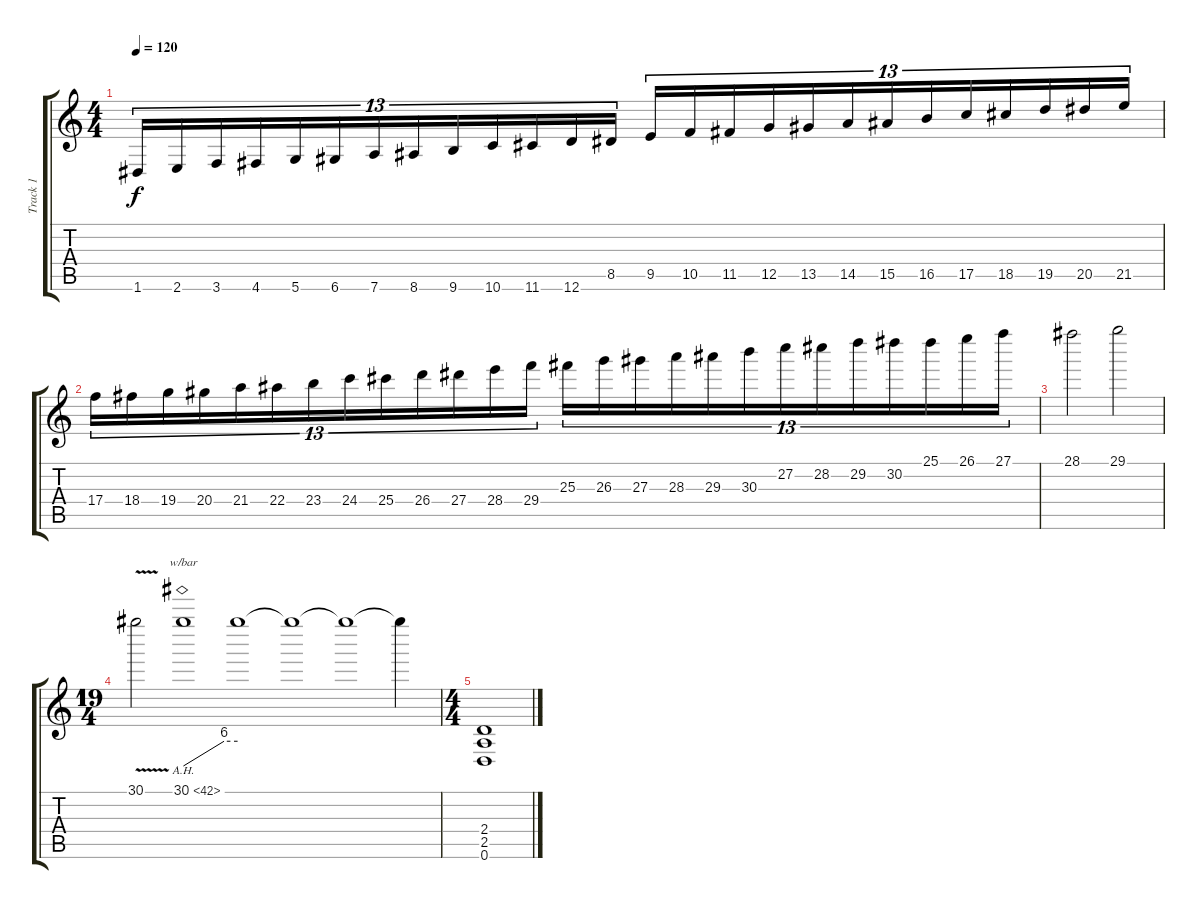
\track ("Track 1" "Track 1") {instrument distortionguitar}
\staff {score tabs}
\tuning (D4 A3 F3 C3 G2 D2) {hide}
\ts (4 4)
\tempo 120
\clef g2
\ks c
1.6.16{tu (13 8) dy f instrument distortionguitar} 2.6.16{tu (13 8)} 3.6.16{tu (13 8)} 4.6.16{tu (13 8)} 5.6.16{tu (13 8)} 6.6.16{tu (13 8)} 7.6.16{tu (13 8)} 8.6.16{tu (13 8)} 9.6.16{tu (13 8)} 10.6.16{tu (13 8)} 11.6.16{tu (13 8)} 12.6.16{tu (13 8)} 8.5.16{tu (13 8)} 9.5.16{tu (13 8)} 10.5.16{tu (13 8)} 11.5.16{tu (13 8)} 12.5.16{tu (13 8)} 13.5.16{tu (13 8)} 14.5.16{tu (13 8)} 15.5.16{tu (13 8)} 16.5.16{tu (13 8)} 17.5.16{tu (13 8)} 18.5.16{tu (13 8)} 19.5.16{tu (13 8)} 20.5.16{tu (13 8)} 21.5.16{tu (13 8)} |
17.4.16{tu (13 8)} 18.4.16{tu (13 8)} 19.4.16{tu (13 8)} 20.4.16{tu (13 8)} 21.4.16{tu (13 8)} 22.4.16{tu (13 8)} 23.4.16{tu (13 8)} 24.4.16{tu (13 8)} 25.4.16{tu (13 8)} 26.4.16{tu (13 8)} 27.4.16{tu (13 8)} 28.4.16{tu (13 8)} 29.4.16{tu (13 8)} 25.3.16{tu (13 8)} 26.3.16{tu (13 8)} 27.3.16{tu (13 8)} 28.3.16{tu (13 8)} 29.3.16{tu (13 8)} 30.3.16{tu (13 8)} 27.2.16{tu (13 8)} 28.2.16{tu (13 8)} 29.2.16{tu (13 8)} 30.2.16{tu (13 8)} 25.1.16{tu (13 8)} 26.1.16{tu (13 8)} 27.1.16{tu (13 8)} |
28.1.2 29.1.2 |
\ts (19 4)
30.1{v}.2 30.1{ah 12}.1{tbe (custom default 0 0 45 24 60 24)} 30.1{t}.1 30.1{t}.1 30.1{t}.1 30.1{t}.4 |
\ts (4 4)
(2.4 2.5 0.6).1
